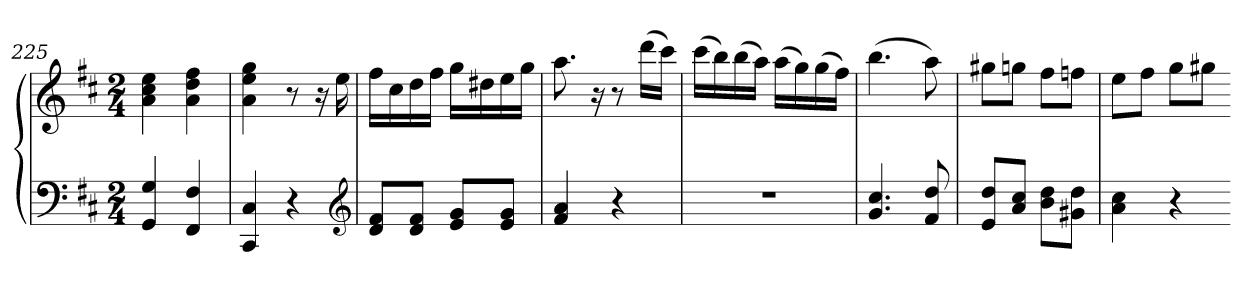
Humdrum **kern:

**kern	**kern
*part1	*part1
*staff2	*staff1
*clefF4	*clefG2
*k[f#c#]	*k[f#c#]
*M2/4	*M2/4
=225	=225
4GG 4G	4a 4cc# 4ee
4FF# 4F#	4a 4dd 4ff#
=226	=226
4CC# 4C#	4a 4ee 4gg
4r	8r
.	16r
.	16ee
*clefG2	*
=227	=227
8d 8f#L	16ff#LL
.	16cc#
8d 8f#J	16dd
.	16ff#JJ
8e 8gL	16ggLL
.	16dd#X
8e 8gJ	16ee
.	16ggJJ
=228	=228
4f# 4a	8.aa
.	16r
4r	8r
.	(16dddLL
.	16ccc#JJ)
=229	=229
2r	(16ccc#LL
.	16bb)
.	(16bb
.	16aaJJ)
.	(16aaLL
.	16gg)
.	(16gg
.	16ff#JJ)
=230	=230
4.g 4.cc#	(4.bb
8f# 8dd	8aa)
=231	=231
8e 8ddL	8gg#XL
8a 8cc#J	8ggnJ
8b 8ddL	8ff#L
8g#X 8ddJ	8ffnJ
=232	=232
4a 4cc#	8eeL
.	8ff#J
4r	8ggL
.	8gg#XJ
=-	=-
*-	*-
